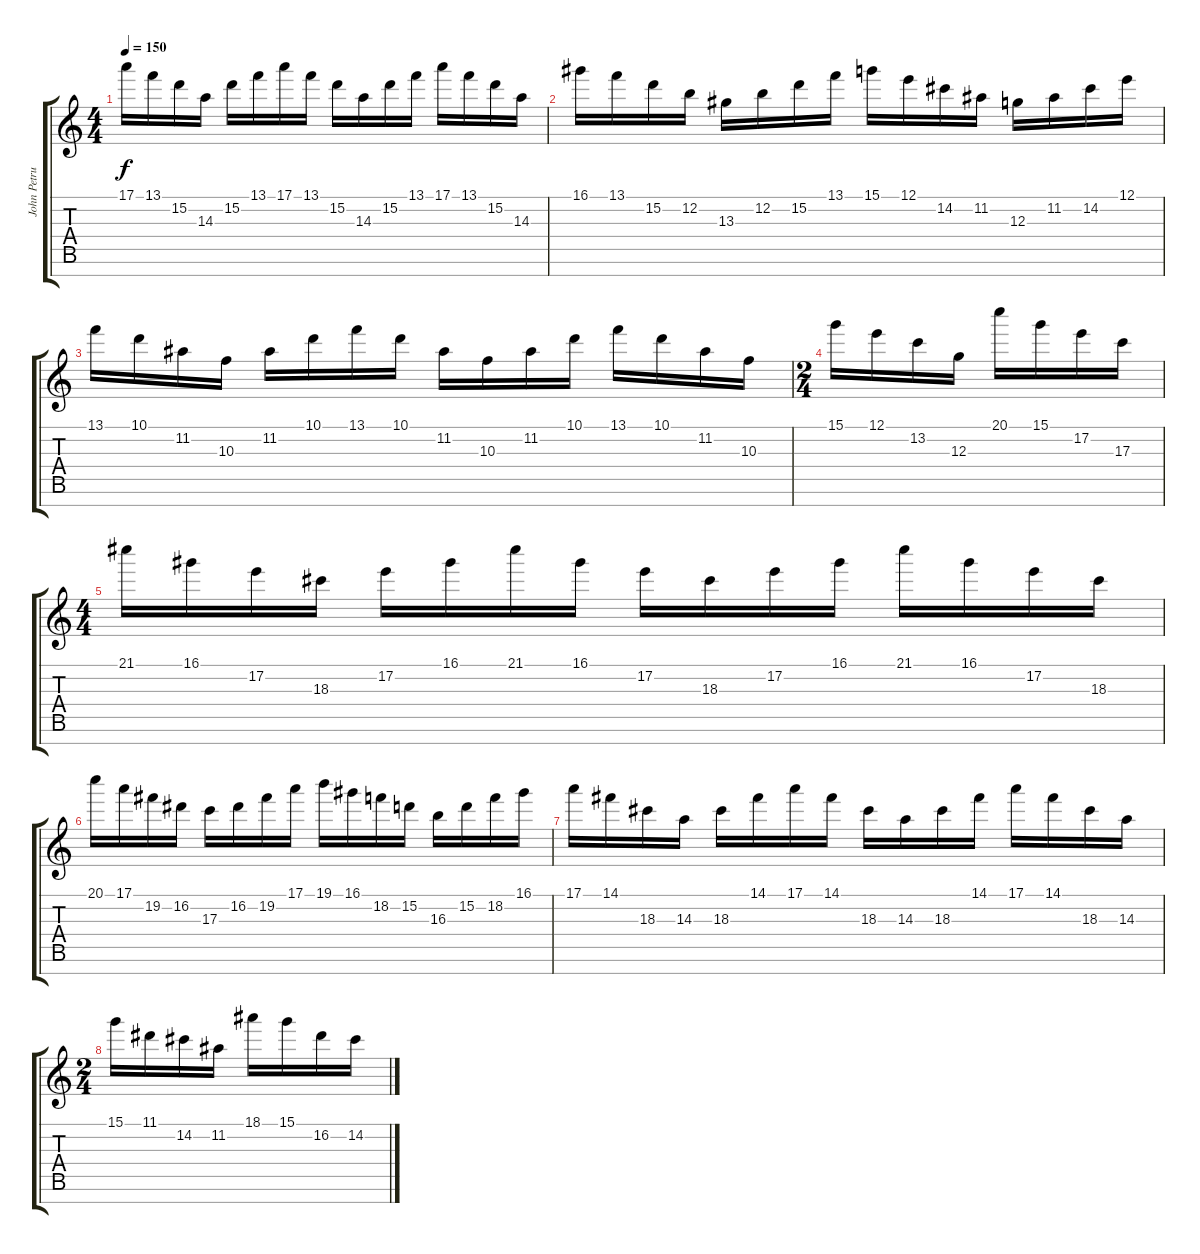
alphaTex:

\track ("John Petrucci" "John Petru") {instrument distortionguitar}
\staff {score tabs}
\tuning (E4 B3 G3 D3 A2 E2 B1) {hide}
\ts (4 4)
\tempo 150
\clef g2
\ks c
17.1.16{dy f} 13.1.16 15.2.16 14.3.16 15.2.16 13.1.16 17.1.16 13.1.16 15.2.16 14.3.16 15.2.16 13.1.16 17.1.16 13.1.16 15.2.16 14.3.16 |
16.1.16 13.1.16 15.2.16 12.2.16 13.3.16 12.2.16 15.2.16 13.1.16 15.1.16 12.1.16 14.2.16 11.2.16 12.3.16 11.2.16 14.2.16 12.1.16 |
13.1.16 10.1.16 11.2.16 10.3.16 11.2.16 10.1.16 13.1.16 10.1.16 11.2.16 10.3.16 11.2.16 10.1.16 13.1.16 10.1.16 11.2.16 10.3.16 |
\ts (2 4)
15.1.16 12.1.16 13.2.16 12.3.16 20.1.16 15.1.16 17.2.16 17.3.16 |
\ts (4 4)
21.1.16 16.1.16 17.2.16 18.3.16 17.2.16 16.1.16 21.1.16 16.1.16 17.2.16 18.3.16 17.2.16 16.1.16 21.1.16 16.1.16 17.2.16 18.3.16 |
20.1.16 17.1.16 19.2.16 16.2.16 17.3.16 16.2.16 19.2.16 17.1.16 19.1.16 16.1.16 18.2.16 15.2.16 16.3.16 15.2.16 18.2.16 16.1.16 |
17.1.16 14.1.16 18.3.16 14.3.16 18.3.16 14.1.16 17.1.16 14.1.16 18.3.16 14.3.16 18.3.16 14.1.16 17.1.16 14.1.16 18.3.16 14.3.16 |
\ts (2 4)
15.1.16 11.1.16 14.2.16 11.2.16 18.1.16 15.1.16 16.2.16 14.2.16
